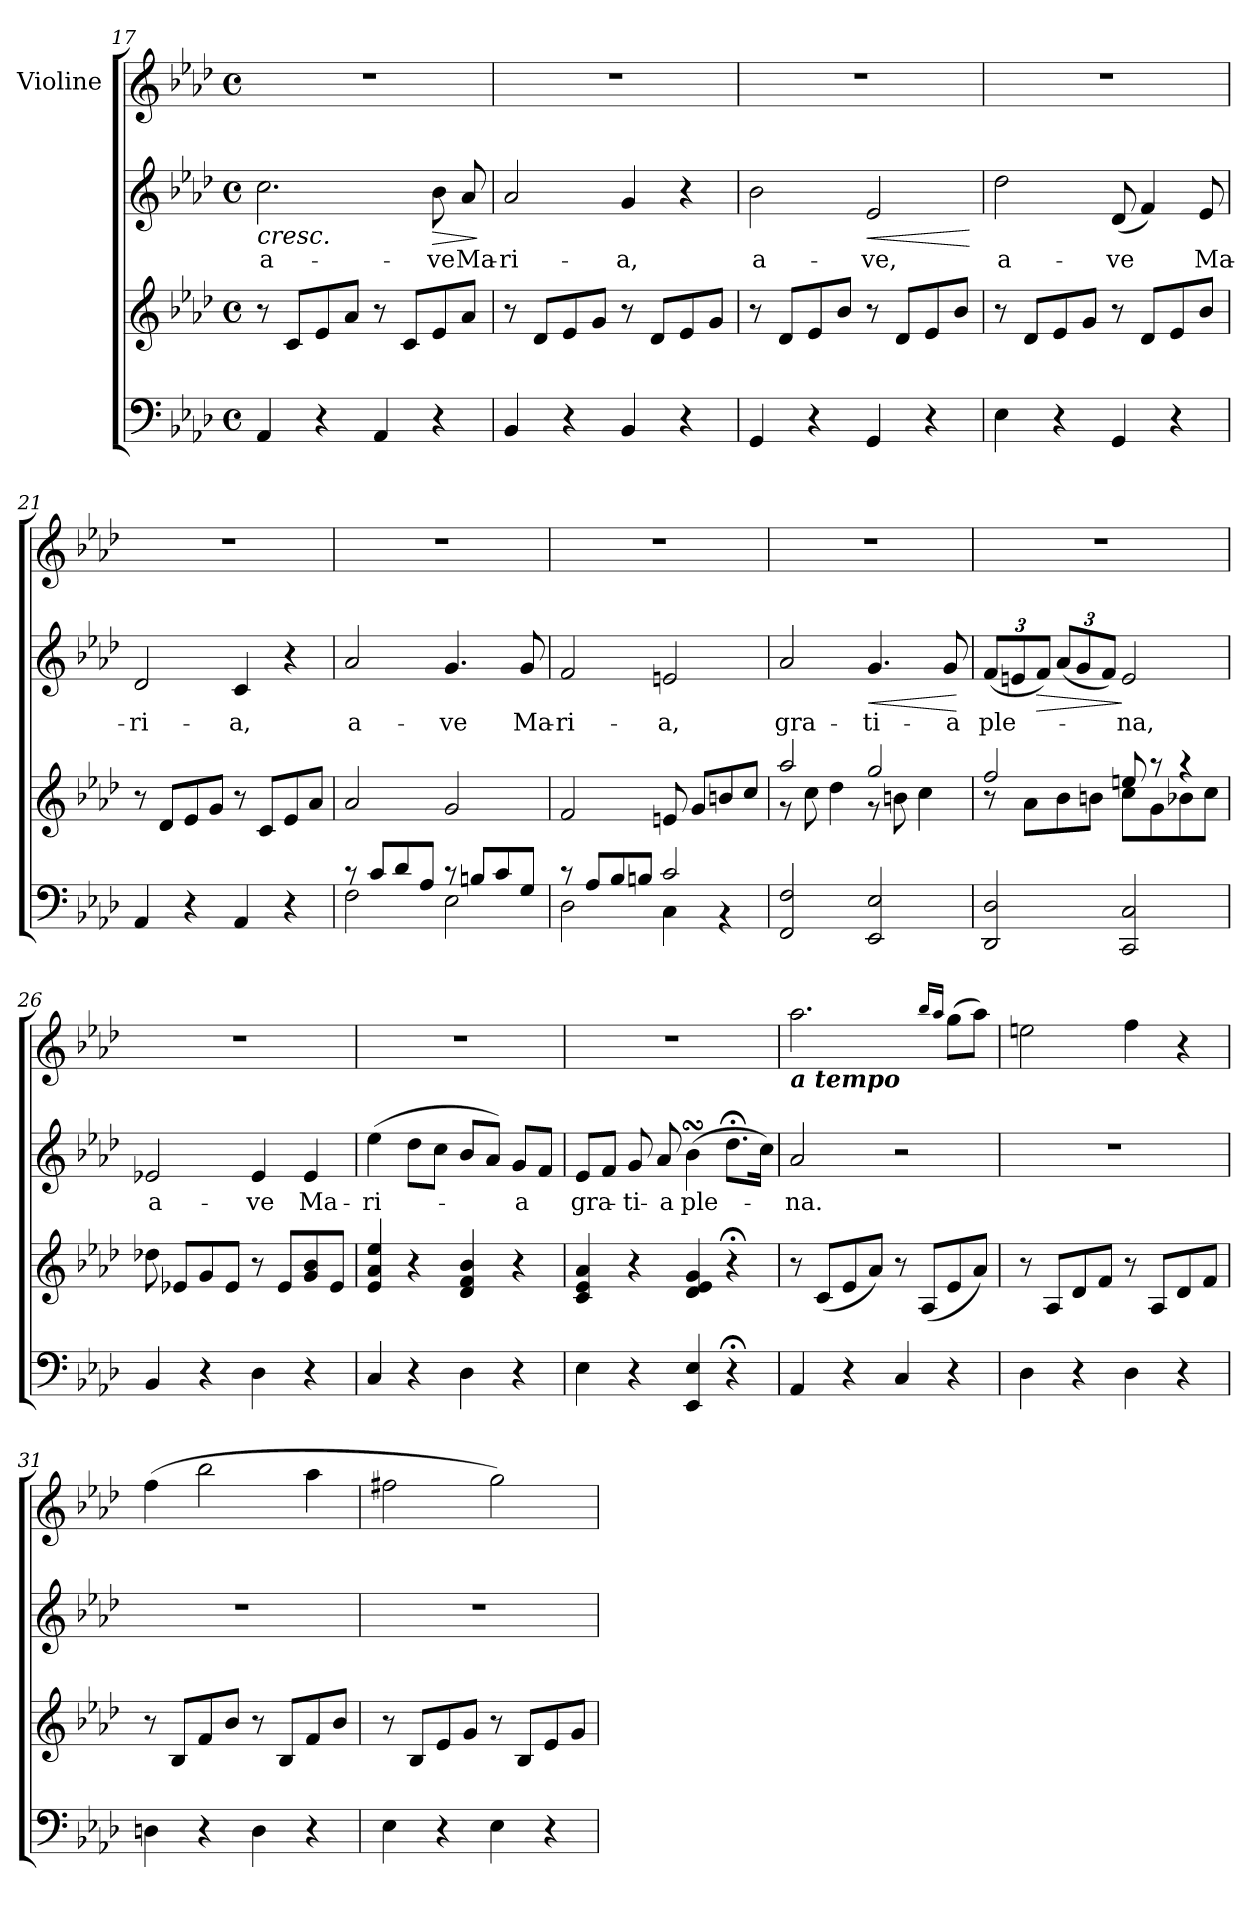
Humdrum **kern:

**kern	**kern	**kern	**text	**dynam	**kern
*part3	*part3	*part2	*part2	*part2	*part1
*staff4	*staff3	*staff2	*staff2	*staff2	*staff1
*	*	*	*	*	*I"Violine
!!LO:PB:g=z
*clefF4	*clefG2	*clefG2	*	*	*clefG2
*k[b-e-a-d-]	*k[b-e-a-d-]	*k[b-e-a-d-]	*	*	*k[b-e-a-d-]
*A-:	*A-:	*A-:	*	*	*A-:
*M4/4	*M4/4	*M4/4	*	*	*M4/4
*met(c)	*met(c)	*met(c)	*	*	*met(c)
=17	=17	=17	=17	=17	=17
!	!	!	!LO:LY:b	!LO:HP:b	!
4AA-/	8r	2.cc\	a-	<	1r
.	8c/L	.	.	.	.
4r	8e-/	.	.	.	.
.	8a-/J	.	.	.	.
4AA-/	8r	.	.	.	.
.	8c/L	.	.	.	.
!	!	!	!LO:LY:b	!LO:HP:b	!
4r	8e-/	8b-\	-ve	>	.
!	!	!	!LO:LY:b	!	!
.	8a-/J	8a-/	Ma-	[	.
.	.	.	.	]	.
=18	=18	=18	=18	=18	=18
!	!	!	!LO:LY:b	!	!
4BB-/	8r	2a-/	-ri-	.	1r
.	8d-/L	.	.	.	.
4r	8e-/	.	.	.	.
.	8g/J	.	.	.	.
!	!	!	!LO:LY:b	!	!
4BB-/	8r	4g/	-a,	.	.
.	8d-/L	.	.	.	.
4r	8e-/	4r	.	.	.
.	8g/J	.	.	.	.
=19	=19	=19	=19	=19	=19
!	!	!	!LO:LY:b	!	!
4GG/	8r	2b-\	a-	.	1r
.	8d-/L	.	.	.	.
4r	8e-/	.	.	.	.
.	8b-/J	.	.	.	.
!	!	!	!LO:LY:b	!LO:HP:b	!
4GG/	8r	2e-/	-ve,	<	.
.	8d-/L	.	.	.	.
4r	8e-/	.	.	.	.
.	8b-/J	.	.	.	.
.	.	.	.	[	.
=20	=20	=20	=20	=20	=20
!	!	!	!LO:LY:b	!	!
4E-\	8r	2dd-\	a-	.	1r
.	8d-/L	.	.	.	.
4r	8e-/	.	.	.	.
.	8g/J	.	.	.	.
!	!	!	!LO:LY:b	!	!
4GG/	8r	(<8d-/	-ve	.	.
.	8d-/L	4f/)	.	.	.
4r	8e-/	.	.	.	.
!	!	!	!LO:LY:b	!	!
.	8b-/J	8e-/	Ma-	.	.
!!LO:LB:g=z
=21	=21	=21	=21	=21	=21
!	!	!	!LO:LY:b	!	!
4AA-/	8r	2d-/	-ri-	.	1r
.	8d-/L	.	.	.	.
4r	8e-/	.	.	.	.
.	8g/J	.	.	.	.
!	!	!	!LO:LY:b	!	!
4AA-/	8r	4c/	-a,	.	.
.	8c/L	.	.	.	.
4r	8e-/	4r	.	.	.
.	8a-/J	.	.	.	.
=22	=22	=22	=22	=22	=22
*^	*	*	*	*	*
!	!	!	!	!LO:LY:b	!	!
8rc	2F\	2a-/	2a-/	a-	.	1r
8c/L	.	.	.	.	.	.
8d-/	.	.	.	.	.	.
8A-/J	.	.	.	.	.	.
!	!	!	!	!LO:LY:b	!	!
8rc	2E-\	2g/	4.g/	-ve	.	.
8Bn/L	.	.	.	.	.	.
8c/	.	.	.	.	.	.
!	!	!	!	!LO:LY:b	!	!
8G/J	.	.	8g/	Ma-	.	.
=23	=23	=23	=23	=23	=23	=23
!	!	!	!	!LO:LY:b	!	!
8rc	2D-\	2f/	2f/	-ri-	.	1r
8A-/L	.	.	.	.	.	.
8B-/	.	.	.	.	.	.
8Bn/J	.	.	.	.	.	.
!	!	!	!	!LO:LY:b	!	!
2c/	4C\	8en/	2en/	-a,	.	.
.	.	8g/L	.	.	.	.
.	4rBB	8bn/	.	.	.	.
.	.	8cc/J	.	.	.	.
*v	*v	*	*	*	*	*
=24	=24	=24	=24	=24	=24
*	*^	*	*	*	*
!	!	!	!	!LO:LY:b	!	!
2FF/ 2F/	2aa-/	8r	2a-/	gra-	.	1r
.	.	8cc\	.	.	.	.
.	.	4dd-\	.	.	.	.
!	!	!	!	!LO:LY:b	!LO:HP:b	!
2EE-/ 2E-/	2gg/	8r	4.g/	-ti-	<	.
.	.	8bn\	.	.	.	.
.	.	4cc\	.	.	.	.
!	!	!	!	!LO:LY:b	!	!
.	.	.	8g/	-a	.	.
*	*v	*v	*	*	*	*
.	.	.	.	[	.
!!LO:LB:g=z
=25	=25	=25	=25	=25	=25
*	*^	*	*	*	*
!	!	!	!	!LO:LY:b	!	!
2DD-/ 2D-/	2ff/	8ra	(<12f/L	ple-	.	1r
.	.	.	12en/	.	.	.
.	.	8a-\L	.	.	.	.
!	!	!	!	!	!LO:HP:b	!
.	.	.	12f/J)	.	>	.
.	.	8b-\	(<12a-/L	.	.	.
.	.	.	12g/	.	.	.
.	.	8bn\J	.	.	.	.
.	.	.	12f/J)	.	.	.
!	!	!	!	!LO:LY:b	!	!
2CC/ 2C/	8een/	8cc\L	2e/	-na,	]	.
.	8rgg	8g\	.	.	.	.
.	4raa	8b-X\	.	.	.	.
.	.	8cc\J	.	.	.	.
=26	=26	=26	=26	=26	=26	=26
!	!	!	!	!LO:LY:b	!	!
*	*v	*v	*	*	*	*
4BB-/	8dd-X\	2e-X/	a-	.	1r
.	8e-X/L	.	.	.	.
4r	8g/	.	.	.	.
.	8e-/J	.	.	.	.
!	!	!	!LO:LY:b	!	!
4D-\	8r	4e-/	-ve	.	.
.	8e-/L	.	.	.	.
!	!	!	!LO:LY:b	!	!
4r	8g/ 8b-/	4e-/	Ma-	.	.
.	8e-/J	.	.	.	.
=27	=27	=27	=27	=27	=27
!	!	!	!LO:LY:b	!	!
4C/	4e-/ 4a-/ 4ee-/	(>4ee-\	-ri-	.	1r
4r	4r	8dd-\L	.	.	.
.	.	8cc\J	.	.	.
4D-\	4d-/ 4f/ 4b-/	8b-/L	.	.	.
.	.	8a-/J)	.	.	.
!	!	!	!LO:LY:b	!	!
4r	4r	8g/L	-a	.	.
.	.	8f/J	.	.	.
=28	=28	=28	=28	=28	=28
!	!	!	!LO:LY:b	!	!
4E-\	4c/ 4e-/ 4a-/	8e-/L	gra-	.	1r
.	.	8f/J	.	.	.
!	!	!	!LO:LY:b	!	!
4r	4r	8g/	-ti-	.	.
!	!	!	!LO:LY:b	!	!
.	.	8a-/	-a	.	.
!	!	!	!LO:LY:b	!	!
4EE-/ 4E-/	4d-/ 4e-/ 4g/	(>4b-sSSS\	ple-	.	.
4r;<	4r;<	8.dd-;<\L	.	.	.
.	.	16cc\Jk)	.	.	.
!!LO:PB:g=z
=29	=29	=29	=29	=29	=29
!	!	!	!	!	!LO:TX:b:Bi:t=a tempo
!	!	!	!LO:LY:b	!	!
4AA-/	8r	2a-/	-na.	.	2.aa-\
.	(<8c/L	.	.	.	.
4r	8e-/	.	.	.	.
.	8a-/J)	.	.	.	.
4C/	8r	2r	.	.	.
.	(<8A-/L	.	.	.	.
.	.	.	.	.	16qbb-/LL
.	.	.	.	.	16qaa-/JJ
4r	8e-/	.	.	.	(>8gg\L
.	8a-/J)	.	.	.	8aa-\J)
=30	=30	=30	=30	=30	=30
4D-\	8r	1r	.	.	2een\
.	8A-/L	.	.	.	.
4r	8d-/	.	.	.	.
.	8f/J	.	.	.	.
4D-\	8r	.	.	.	4ff\
.	8A-/L	.	.	.	.
4r	8d-/	.	.	.	4r
.	8f/J	.	.	.	.
=31	=31	=31	=31	=31	=31
4Dn\	8r	1r	.	.	(>4ff\
.	8B-/L	.	.	.	.
4r	8f/	.	.	.	2bb-\
.	8b-/J	.	.	.	.
4D\	8r	.	.	.	.
.	8B-/L	.	.	.	.
4r	8f/	.	.	.	4aa-\
.	8b-/J	.	.	.	.
=32	=32	=32	=32	=32	=32
4E-\	8r	1r	.	.	2ff#X\
.	8B-/L	.	.	.	.
4r	8e-/	.	.	.	.
.	8g/J	.	.	.	.
4E-\	8r	.	.	.	2gg\)
.	8B-/L	.	.	.	.
4r	8e-/	.	.	.	.
.	8g/J	.	.	.	.
=	=	=	=	=	=
*-	*-	*-	*-	*-	*-
